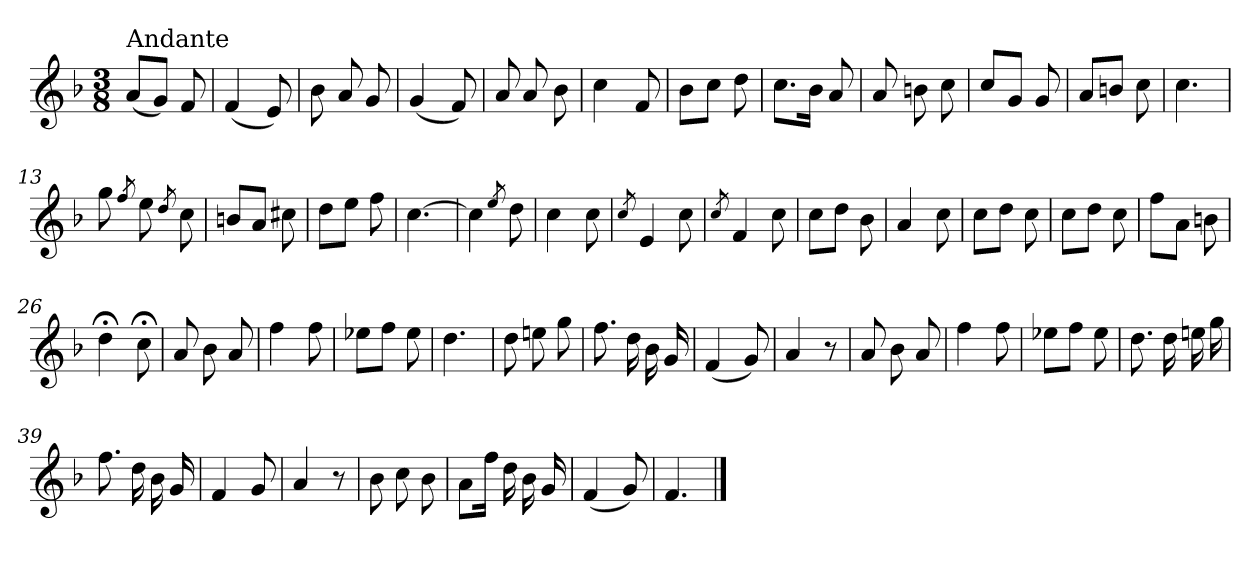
**kern
*part1
*staff1
*clefG2
*k[b-]
*F:
*M3/8
=1
!LO:TX:a:t=Andante
(<8a/L
8g/J)
8f/
=2
(<4f/
8e/)
=3
8b-\
8a/
8g/
=4
(<4g/
8f/)
=5
8a/
8a/
8b-\
=6
4cc\
8f/
=7
8b-\L
8cc\J
8dd\
=8
8.cc\L
16b-\Jk
8a/
=9
8a/
8bn\
8cc\
=10
8cc/L
8g/J
8g/
!!LO:LB:g=z
=11
8a/L
8bn/J
8cc\
=12
4.cc\
=13
8gg\
8qff/
8ee\
8qdd/
8cc\
=14
8bn/L
8a/J
8cc#X\
=15
8dd\L
8ee\J
8ff\
=16
[4.cc\
=17
4cc\]
8qee/
8dd\
=18
4cc\
8cc\
=19
8qcc/
4e/
8cc\
=20
8qcc/
4f/
8cc\
=21
8cc\L
8dd\J
8b-\
=22
4a/
8cc\
!!LO:LB:g=z
=23
8cc\L
8dd\J
8cc\
=24
8cc\L
8dd\J
8cc\
=25
8ff\L
8a\J
8bn\
=26
4dd;<\
8cc;<\
=27
8a/
8b-\
8a/
=28
4ff\
8ff\
=29
8ee-X\L
8ff\J
8ee-\
=30
4.dd\
=31
8dd\
8een\
8gg\
=32
8.ff\
16dd\
16b-\
16g/
=33
(<4f/
8g/)
=34
4a/
8r
!!LO:LB:g=z
=35
8a/
8b-\
8a/
=36
4ff\
8ff\
=37
8ee-X\L
8ff\J
8ee-\
=38
8.dd\
16dd\
16een\
16gg\
=39
8.ff\
16dd\
16b-\
16g/
=40
4f/
8g/
=41
4a/
8r
=42
8b-\
8cc\
8b-\
=43
8a\L
16ff\Jk
16dd\
16b-\
16g/
=44
(<4f/
8g/)
=45
4.f/
==
*-
